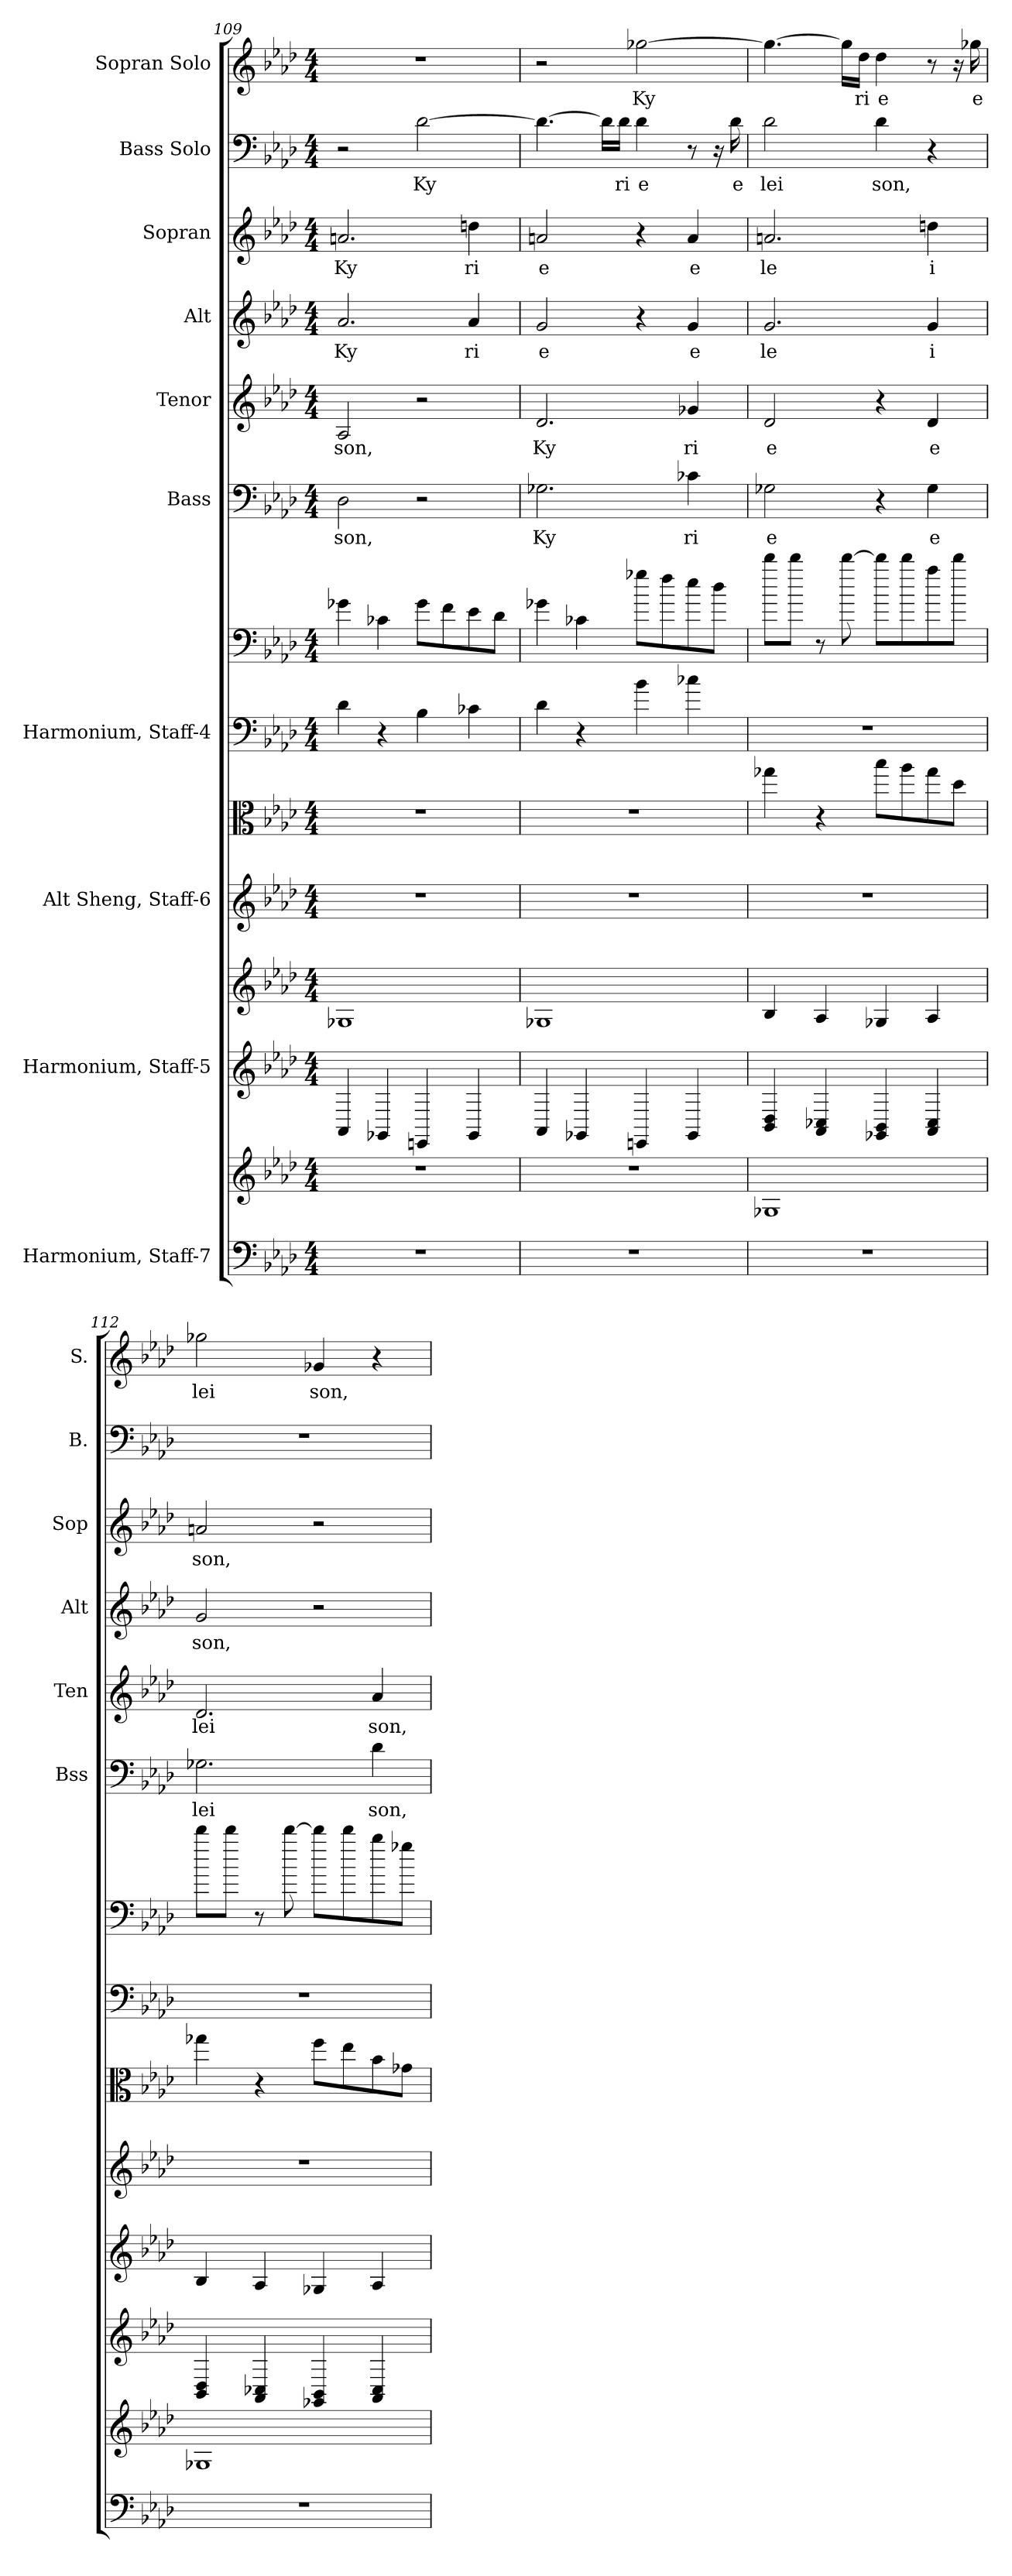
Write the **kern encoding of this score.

**kern	**kern	**kern	**kern	**kern	**kern	**kern	**kern	**kern	**text	**kern	**text	**kern	**text	**kern	**text	**kern	**text	**kern	**text
*part10	*part10	*part9	*part9	*part8	*part8	*part7	*part7	*part6	*part6	*part5	*part5	*part4	*part4	*part3	*part3	*part2	*part2	*part1	*part1
*staff14	*staff13	*staff12	*staff11	*staff10	*staff9	*staff8	*staff7	*staff6	*staff6	*staff5	*staff5	*staff4	*staff4	*staff3	*staff3	*staff2	*staff2	*staff1	*staff1
*I"Harmonium, Staff-7	*	*I"Harmonium, Staff-5	*	*I"Alt Sheng, Staff-6	*	*I"Harmonium, Staff-4	*	*I"Bass	*	*I"Tenor	*	*I"Alt	*	*I"Sopran	*	*I"Bass Solo	*	*I"Sopran Solo	*
*	*	*	*	*	*	*	*	*I'Bss	*	*I'Ten	*	*I'Alt	*	*I'Sop	*	*I'B.	*	*I'S.	*
*clefF4	*clefG2	*clefG2	*clefG2	*clefG2	*clefC3	*clefF4	*clefF4	*clefF4	*	*clefG2	*	*clefG2	*	*clefG2	*	*clefF4	*	*clefG2	*
*	*	*	*	*	*	*	*	*	*	*ITrd4c7	*	*ITrd2c3	*	*ITrd2c3	*	*	*	*	*
*k[b-e-a-d-]	*k[b-e-a-d-]	*k[b-e-a-d-]	*k[b-e-a-d-]	*k[b-e-a-d-]	*k[b-e-a-d-]	*k[b-e-a-d-]	*k[b-e-a-d-]	*k[b-e-a-d-]	*	*k[b-e-a-d-g-]	*	*k[b-]	*	*k[b-]	*	*k[b-e-a-d-]	*	*k[b-e-a-d-]	*
*M4/4	*M4/4	*M4/4	*M4/4	*M4/4	*M4/4	*M4/4	*M4/4	*M4/4	*	*M4/4	*	*M4/4	*	*M4/4	*	*M4/4	*	*M4/4	*
=109	=109	=109	=109	=109	=109	=109	=109	=109	=109	=109	=109	=109	=109	=109	=109	=109	=109	=109	=109
1r	1r	4AA-/	1G-X	1r	1r	4d-\	4g-X\	2D-\	son,	2D-/	son,	2.f/	Ky	2.f#X/	Ky	2r	.	1r	.
.	.	4GG-X/	.	.	.	4r	4c-X\	.	.	.	.	.	.	.	.	.	.	.	.
.	.	4EEn/	.	.	.	4B-\	8g-\L	2r	.	2r	.	.	.	.	.	[2d-\	Ky	.	.
.	.	.	.	.	.	.	8f\	.	.	.	.	.	.	.	.	.	.	.	.
.	.	4GG-/	.	.	.	4c-X\	8e-\	.	.	.	.	4f/	ri	4bn\	ri	.	.	.	.
.	.	.	.	.	.	.	8d-\J	.	.	.	.	.	.	.	.	.	.	.	.
=110	=110	=110	=110	=110	=110	=110	=110	=110	=110	=110	=110	=110	=110	=110	=110	=110	=110	=110	=110
1r	1r	4AA-/	1G-X	1r	1r	4d-\	4g-X\	2.G-X\	Ky	2.G-/	Ky	2e/	e	2f#X/	e	4.d-\_	.	2r	.
.	.	4GG-X/	.	.	.	4r	4c-X\	.	.	.	.	.	.	.	.	.	.	.	.
.	.	.	.	.	.	.	.	.	.	.	.	.	.	.	.	16d-\LL]	.	.	.
.	.	.	.	.	.	.	.	.	.	.	.	.	.	.	.	16d-\JJ	ri	.	.
.	.	4EEn/	.	.	.	4b-\	8gg-X\L	.	.	.	.	4r	.	4r	.	4d-\	e	[2gg-X\	Ky
.	.	.	.	.	.	.	8ff\	.	.	.	.	.	.	.	.	.	.	.	.
.	.	4GG-/	.	.	.	4cc-X\	8ee-\	4c-X\	ri	4c-X/	ri	4e/	e	4f#/	e	8r	.	.	.
.	.	.	.	.	.	.	8dd-\J	.	.	.	.	.	.	.	.	16r	.	.	.
.	.	.	.	.	.	.	.	.	.	.	.	.	.	.	.	16d-\	e	.	.
!!LO:PB:g=z
=111	=111	=111	=111	=111	=111	=111	=111	=111	=111	=111	=111	=111	=111	=111	=111	=111	=111	=111	=111
1r	1G-X	4BB-/ 4D-/	4B-/	1r	4gg-X\	1r	8ddd-\L	2G-X\	e	2G-/	e	2.e/	le	2.f#X/	le	2d-\	lei	4.gg-\_	.
.	.	.	.	.	.	.	8ddd-\J	.	.	.	.	.	.	.	.	.	.	.	.
.	.	4AA-/ 4C-X/	4A-/	.	4r	.	8r	.	.	.	.	.	.	.	.	.	.	.	.
.	.	.	.	.	.	.	[8ddd-\	.	.	.	.	.	.	.	.	.	.	16gg-\LL]	.
.	.	.	.	.	.	.	.	.	.	.	.	.	.	.	.	.	.	16dd-\JJ	ri
.	.	4GG-X/ 4BB-/	4G-X/	.	8bb-\L	.	8ddd-\L]	4r	.	4r	.	.	.	.	.	4d-\	son,	4dd-\	e
.	.	.	.	.	8aa-\	.	8ddd-\	.	.	.	.	.	.	.	.	.	.	.	.
.	.	4AA-/ 4C-/	4A-/	.	8gg-\	.	8aa-\	4G-\	e	4G-/	e	4e/	i	4bn\	i	4r	.	8r	.
.	.	.	.	.	8dd-\J	.	8ddd-\J	.	.	.	.	.	.	.	.	.	.	16r	.
.	.	.	.	.	.	.	.	.	.	.	.	.	.	.	.	.	.	16gg-X\	e
=112	=112	=112	=112	=112	=112	=112	=112	=112	=112	=112	=112	=112	=112	=112	=112	=112	=112	=112	=112
1r	1G-X	4BB-/ 4D-/	4B-/	1r	4gg-X\	1r	8ddd-\L	2.G-X\	lei	2.G-/	lei	2e/	son,	2f#X/	son,	1r	.	2gg-X\	lei
.	.	.	.	.	.	.	8ddd-\J	.	.	.	.	.	.	.	.	.	.	.	.
.	.	4AA-/ 4C-X/	4A-/	.	4r	.	8r	.	.	.	.	.	.	.	.	.	.	.	.
.	.	.	.	.	.	.	[8ddd-\	.	.	.	.	.	.	.	.	.	.	.	.
.	.	4GG-X/ 4BB-/	4G-X/	.	8ff\L	.	8ddd-\L]	.	.	.	.	2r	.	2r	.	.	.	4g-X/	son,
.	.	.	.	.	8ee-\	.	8ddd-\	.	.	.	.	.	.	.	.	.	.	.	.
.	.	4AA-/ 4C-/	4A-/	.	8b-\	.	8bb-\	4d-\	son,	4d-/	son,	.	.	.	.	.	.	4r	.
.	.	.	.	.	8g-X\J	.	8gg-X\J	.	.	.	.	.	.	.	.	.	.	.	.
=	=	=	=	=	=	=	=	=	=	=	=	=	=	=	=	=	=	=	=
*-	*-	*-	*-	*-	*-	*-	*-	*-	*-	*-	*-	*-	*-	*-	*-	*-	*-	*-	*-
